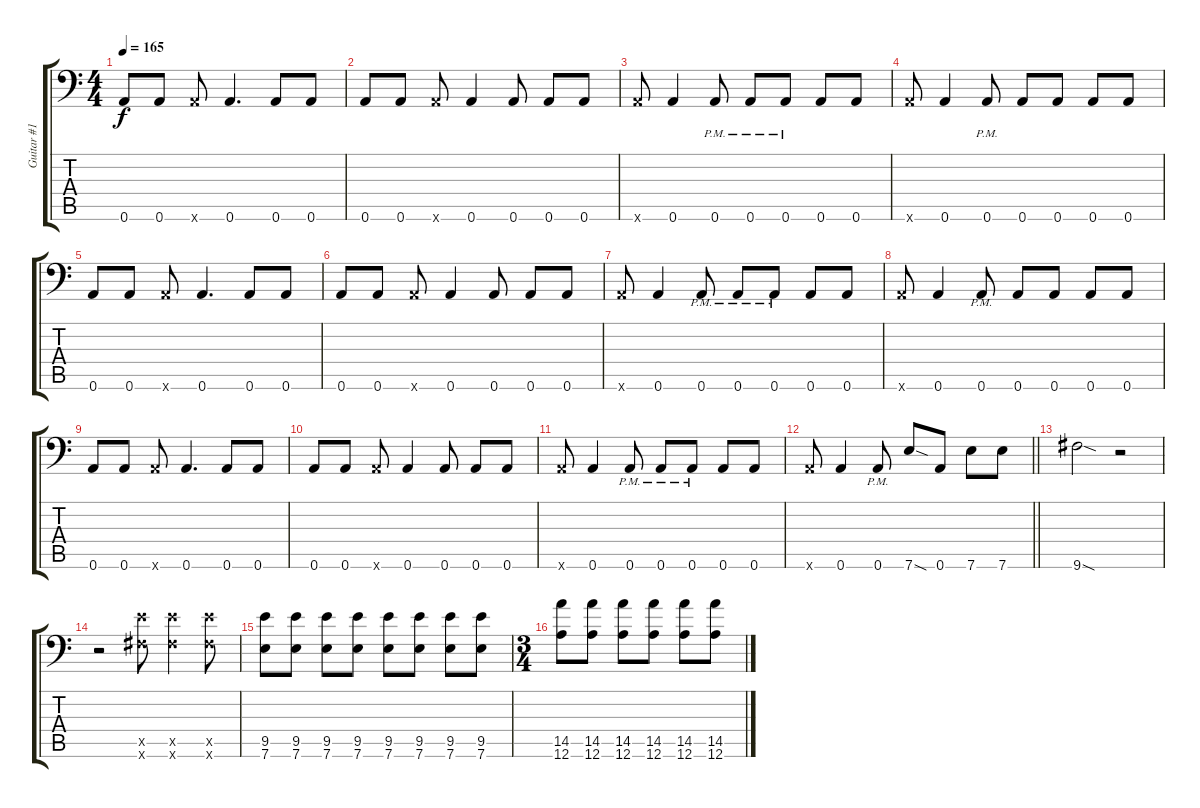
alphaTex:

\track ("Guitar #1" "Guitar #1") {instrument distortionguitar}
\staff {score tabs}
\tuning (D4 A3 F3 C3 G2 A1) {hide}
\ts (4 4)
\tempo 165
\clef f4
\ks c
0.6.8{dy f} 0.6.8 0.6{x}.8 0.6.4{d} 0.6.8 0.6.8 |
0.6.8 0.6.8 0.6{x}.8 0.6.4 0.6.8 0.6.8 0.6.8 |
0.6{x}.8 0.6.4 0.6{pm}.8 0.6{pm}.8 0.6{pm}.8 0.6.8 0.6.8 |
0.6{x}.8 0.6.4 0.6{pm}.8 0.6.8 0.6.8 0.6.8 0.6.8 |
0.6.8 0.6.8 0.6{x}.8 0.6.4{d} 0.6.8 0.6.8 |
0.6.8 0.6.8 0.6{x}.8 0.6.4 0.6.8 0.6.8 0.6.8 |
0.6{x}.8 0.6.4 0.6{pm}.8 0.6{pm}.8 0.6{pm}.8 0.6.8 0.6.8 |
0.6{x}.8 0.6.4 0.6{pm}.8 0.6.8 0.6.8 0.6.8 0.6.8 |
0.6.8 0.6.8 0.6{x}.8 0.6.4{d} 0.6.8 0.6.8 |
0.6.8 0.6.8 0.6{x}.8 0.6.4 0.6.8 0.6.8 0.6.8 |
0.6{x}.8 0.6.4 0.6{pm}.8 0.6{pm}.8 0.6{pm}.8 0.6.8 0.6.8 |
\barLineRight lightlight
0.6{x}.8 0.6.4 0.6{pm}.8 7.6{sod}.8 0.6.8 7.6.8 7.6.8 |
\section ("" "")
9.6{sod}.2 r.2 |
r.2 (9.5{x} 9.6{x}).8 (9.5{x} 9.6{x}).4 (9.5{x} 9.6{x}).8 |
(9.5 7.6).8 (9.5 7.6).8 (9.5 7.6).8 (9.5 7.6).8 (9.5 7.6).8 (9.5 7.6).8 (9.5 7.6).8 (9.5 7.6).8 |
\ts (3 4)
(14.5 12.6).8 (14.5 12.6).8 (14.5 12.6).8 (14.5 12.6).8 (14.5 12.6).8 (14.5 12.6).8
